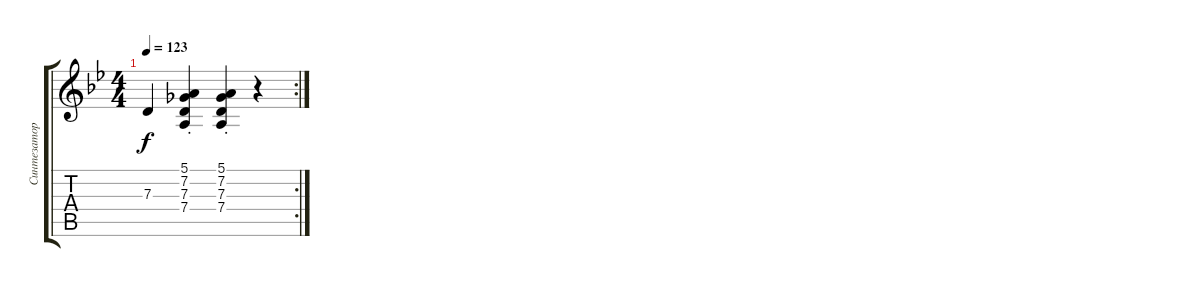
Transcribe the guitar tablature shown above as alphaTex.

\track ("Синтезатор" "Синтезатор") {instrument drawbarorgan}
\staff {score tabs}
\tuning (E4 B3 G3 D3 A2 E2) {hide}
\rc 2
\ts (4 4)
\tempo 123
\clef g2
\ks gminor
7.3.4{dy f volume 13} (5.1{st} 7.2{st} 7.3{st} 7.4{st}).4 (5.1{st} 7.2{st} 7.3{st} 7.4{st}).4 r.4
